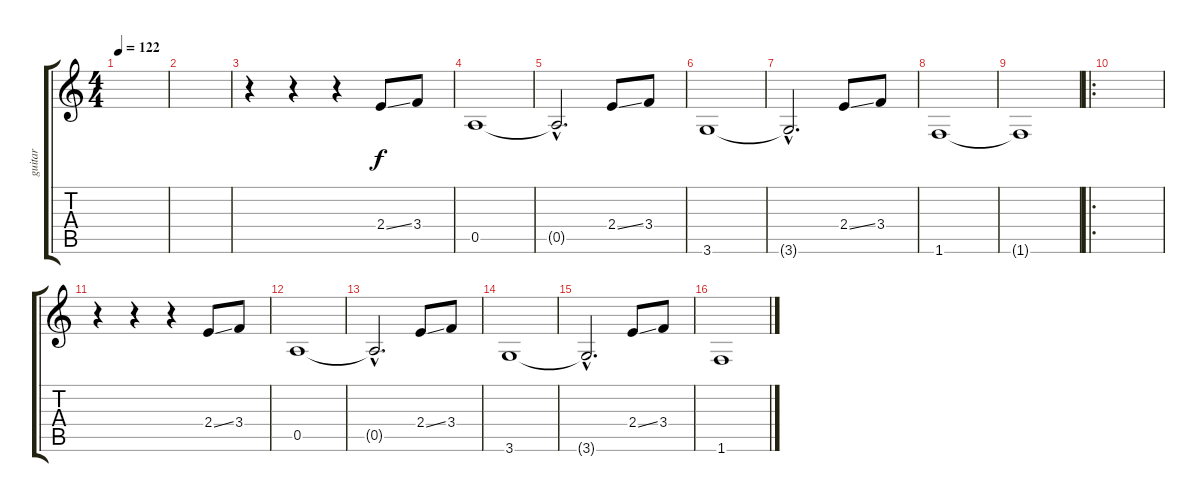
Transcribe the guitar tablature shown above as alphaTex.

\track ("guitar" "guitar") {instrument overdrivenguitar}
\staff {score tabs}
\tuning (E4 B3 G3 D3 A2 E2) {hide}
\ts (4 4)
\tempo 122
\clef g2
\ks c
|
|
r.4 r.4 r.4 2.4{ss}.8 3.4.8 |
0.5.1 |
0.5{hac t}.2{d} 2.4{ss}.8 3.4.8 |
3.6.1 |
3.6{hac t}.2{d} 2.4{ss}.8 3.4.8 |
1.6.1 |
1.6{t}.1 |
\ro
|
r.4 r.4 r.4 2.4{ss}.8 3.4.8 |
0.5.1 |
0.5{hac t}.2{d} 2.4{ss}.8 3.4.8 |
3.6.1 |
3.6{hac t}.2{d} 2.4{ss}.8 3.4.8 |
1.6.1
